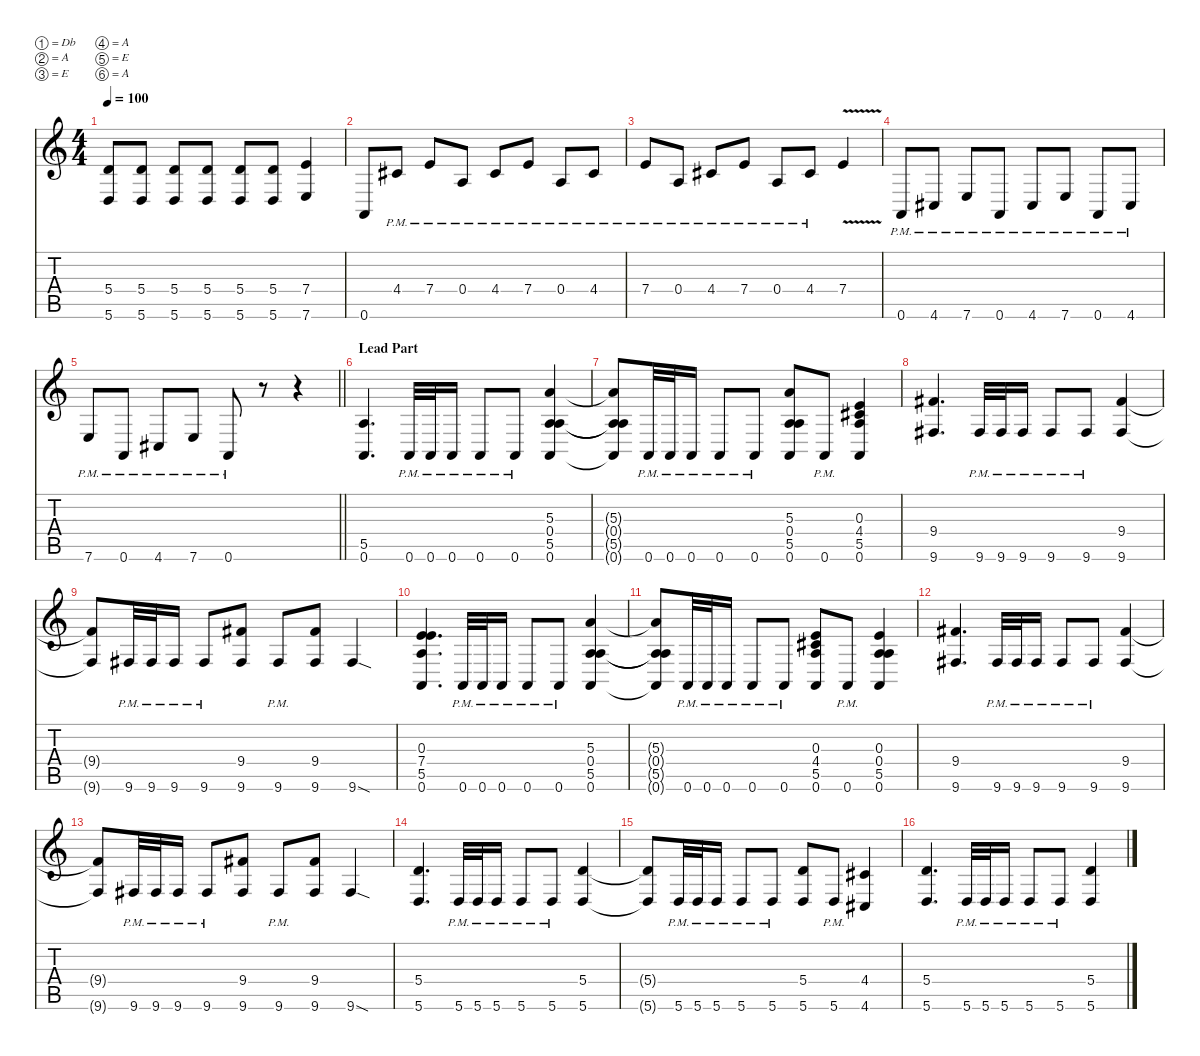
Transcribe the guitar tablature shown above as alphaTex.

\defaultSystemsLayout 4
\hideDynamics
\bracketExtendMode nobrackets
\singleTrackTrackNamePolicy hidden
\multiTrackTrackNamePolicy hidden
\firstSystemTrackNameMode fullname
\otherSystemsTrackNameOrientation horizontal
\track ("Gtr2" "dist.guit.") {instrument distortionguitar}
\staff {score tabs}
\tuning (Db4 A3 E3 A2 E2 A1)
\ts (4 4)
\tempo 100
\clef g2
\ks c
(5.4 5.6).8{dy f beam Up} (5.4 5.6).8{beam Up} (5.4 5.6).8{beam Up} (5.4 5.6).8{beam Up} (5.4 5.6).8{beam Up} (5.4 5.6).8{beam Up} (7.4 7.6).4{beam Up} |
0.6.8{beam Up} 4.4{pm acc #}.8{beam Up} 7.4{pm}.8{beam Up} 0.4{pm}.8{beam Up} 4.4{pm acc #}.8{beam Up} 7.4{pm}.8{beam Up} 0.4{pm}.8{beam Up} 4.4{pm acc #}.8{beam Up} |
7.4{pm}.8{beam Up} 0.4{pm}.8{beam Up} 4.4{pm acc #}.8{beam Up} 7.4{pm}.8{beam Up} 0.4{pm}.8{beam Up} 4.4{pm acc #}.8{beam Up} 7.4{v}.4{beam Up} |
0.6{pm}.8{beam Up} 4.6{pm acc #}.8{beam Up} 7.6{pm}.8{beam Up} 0.6{pm}.8{beam Up} 4.6{pm acc #}.8{beam Up} 7.6{pm}.8{beam Up} 0.6{pm}.8{beam Up} 4.6{pm acc #}.8{beam Up} |
\barLineRight lightlight
7.6{pm}.8{beam Up} 0.6{pm}.8{beam Up} 4.6{pm acc #}.8{beam Up} 7.6{pm}.8{beam Up} 0.6{pm}.8{beam Up} r.8{beam Up} r.4{beam Up} |
\section ("" "Lead Part")
(5.5 0.6).4{d beam Up} 0.6{pm}.32{beam Up} 0.6{pm}.32{beam Up} 0.6{pm}.16{beam Up} 0.6{pm}.8{beam Up} 0.6{pm}.8{beam Up} (5.3 0.4 5.5 0.6).4{beam Up} |
(5.3{t} 0.4{t} 5.5{t} 0.6{t}).8{beam Up} 0.6{pm}.32{beam Up} 0.6{pm}.32{beam Up} 0.6{pm}.16{beam Up} 0.6{pm}.8{beam Up} 0.6{pm}.8{beam Up} (5.3 0.4 5.5 0.6).8{beam Up} 0.6{pm}.8{beam Up} (0.3 4.4{acc #} 5.5 0.6).4{beam Up} |
(9.4{acc #} 9.6{acc #}).4{d beam Up} 9.6{pm acc #}.32{beam Up} 9.6{pm acc #}.32{beam Up} 9.6{pm acc #}.16{beam Up} 9.6{pm acc #}.8{beam Up} 9.6{pm acc #}.8{beam Up} (9.4{acc #} 9.6{acc #}).4{beam Up} |
(9.4{t acc #} 9.6{t acc #}).8{beam Up} 9.6{pm acc #}.32{beam Up} 9.6{pm acc #}.32{beam Up} 9.6{pm acc #}.16{beam Up} 9.6{pm acc #}.8{beam Up} (9.4{acc #} 9.6{acc #}).8{beam Up} 9.6{pm acc #}.8{beam Up} (9.4{acc #} 9.6{acc #}).8{beam Up} 9.6{sod acc #}.4{beam Up} |
(0.3 7.4 5.5 0.6).4{d beam Up} 0.6{pm}.32{beam Up} 0.6{pm}.32{beam Up} 0.6{pm}.16{beam Up} 0.6{pm}.8{beam Up} 0.6{pm}.8{beam Up} (5.3 0.4 5.5 0.6).4{beam Up} |
(5.3{t} 0.4{t} 5.5{t} 0.6{t}).8{beam Up} 0.6{pm}.32{beam Up} 0.6{pm}.32{beam Up} 0.6{pm}.16{beam Up} 0.6{pm}.8{beam Up} 0.6{pm}.8{beam Up} (0.3 4.4{acc #} 5.5 0.6).8{beam Up} 0.6{pm}.8{beam Up} (0.3 0.4 5.5 0.6).4{beam Up} |
(9.4{acc #} 9.6{acc #}).4{d beam Up} 9.6{pm acc #}.32{beam Up} 9.6{pm acc #}.32{beam Up} 9.6{pm acc #}.16{beam Up} 9.6{pm acc #}.8{beam Up} 9.6{pm acc #}.8{beam Up} (9.4{acc #} 9.6{acc #}).4{beam Up} |
(9.4{t acc #} 9.6{t acc #}).8{beam Up} 9.6{pm acc #}.32{beam Up} 9.6{pm acc #}.32{beam Up} 9.6{pm acc #}.16{beam Up} 9.6{pm acc #}.8{beam Up} (9.4{acc #} 9.6{acc #}).8{beam Up} 9.6{pm acc #}.8{beam Up} (9.4{acc #} 9.6{acc #}).8{beam Up} 9.6{sod acc #}.4{beam Up} |
(5.4 5.6).4{d beam Up} 5.6{pm}.32{beam Up} 5.6{pm}.32{beam Up} 5.6{pm}.16{beam Up} 5.6{pm}.8{beam Up} 5.6{pm}.8{beam Up} (5.4 5.6).4{beam Up} |
(5.4{t} 5.6{t}).8{beam Up} 5.6{pm}.32{beam Up} 5.6{pm}.32{beam Up} 5.6{pm}.16{beam Up} 5.6{pm}.8{beam Up} 5.6{pm}.8{beam Up} (5.4 5.6).8{beam Up} 5.6{pm}.8{beam Up} (4.4{acc #} 4.6{acc #}).4{beam Up} |
(5.4 5.6).4{d beam Up} 5.6{pm}.32{beam Up} 5.6{pm}.32{beam Up} 5.6{pm}.16{beam Up} 5.6{pm}.8{beam Up} 5.6{pm}.8{beam Up} (5.4 5.6).4{beam Up}
